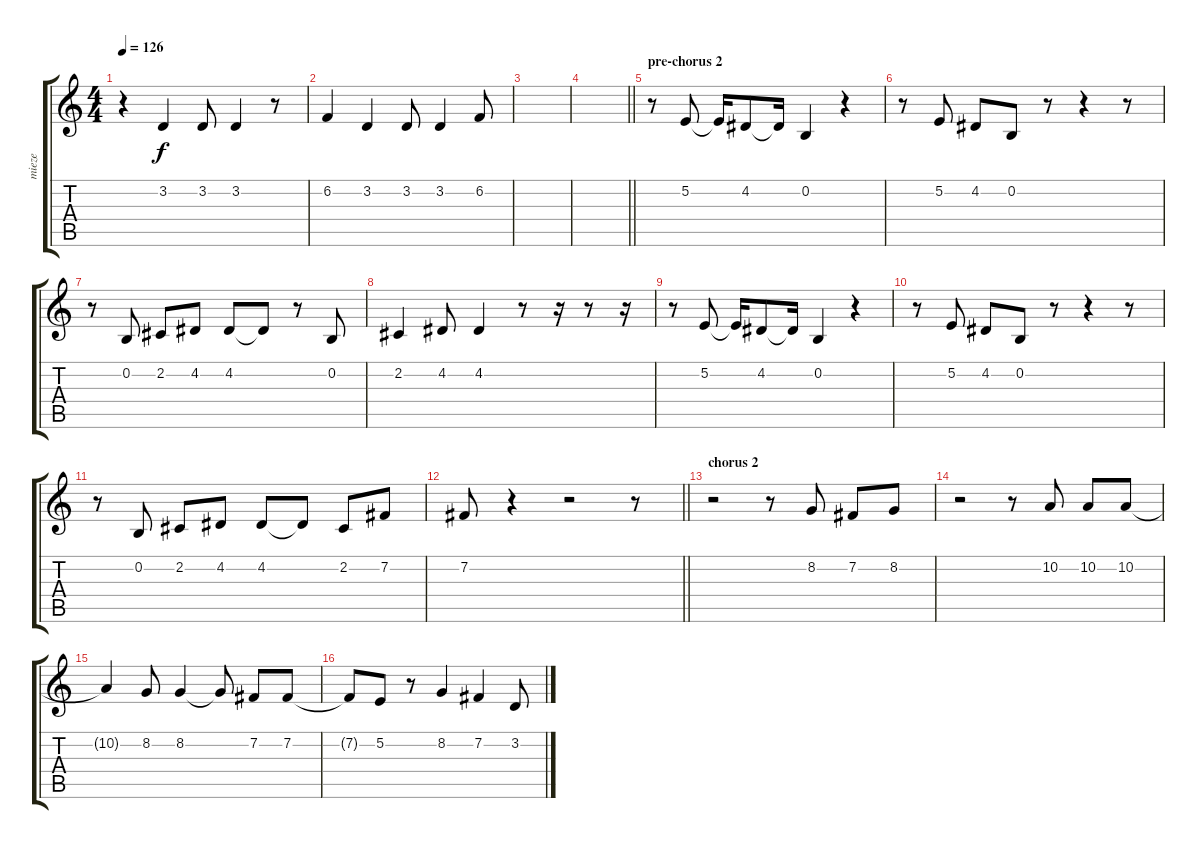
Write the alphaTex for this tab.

\track ("mieze" "mieze") {instrument clarinet}
\staff {score tabs}
\tuning (E4 B3 G3 D3 A2 E2) {hide}
\ts (4 4)
\tempo 126
\clef g2
\ks c
r.4{dy f} 3.2.4 3.2.8 3.2.4 r.8 |
6.2.4 3.2.4 3.2.8 3.2.4 6.2.8 |
|
\barLineRight lightlight
|
\section ("" "pre-chorus 2")
r.8 5.2.8 5.2{t}.16 4.2.8 4.2{t}.16 0.2.4 r.4 |
r.8 5.2.8 4.2.8 0.2.8 r.8 r.4 r.8 |
r.8 0.2.8 2.2.8 4.2.8 4.2.8 4.2{t}.8 r.8 0.2.8 |
2.2.4 4.2.8 4.2.4 r.8 r.16 r.8 r.16 |
r.8 5.2.8 5.2{t}.16 4.2.8 4.2{t}.16 0.2.4 r.4 |
r.8 5.2.8 4.2.8 0.2.8 r.8 r.4 r.8 |
r.8 0.2.8 2.2.8 4.2.8 4.2.8 4.2{t}.8 2.2.8 7.2.8 |
\barLineRight lightlight
7.2.8 r.4 r.2 r.8 |
\section ("" "chorus 2")
r.2{volume 12} r.8 8.2.8 7.2.8 8.2.8 |
r.2 r.8 10.2.8 10.2.8 10.2.8 |
10.2{t}.4 8.2.8 8.2.4 8.2{t}.8 7.2.8 7.2.8 |
7.2{t}.8 5.2.8 r.8 8.2.4 7.2.4 3.2.8
